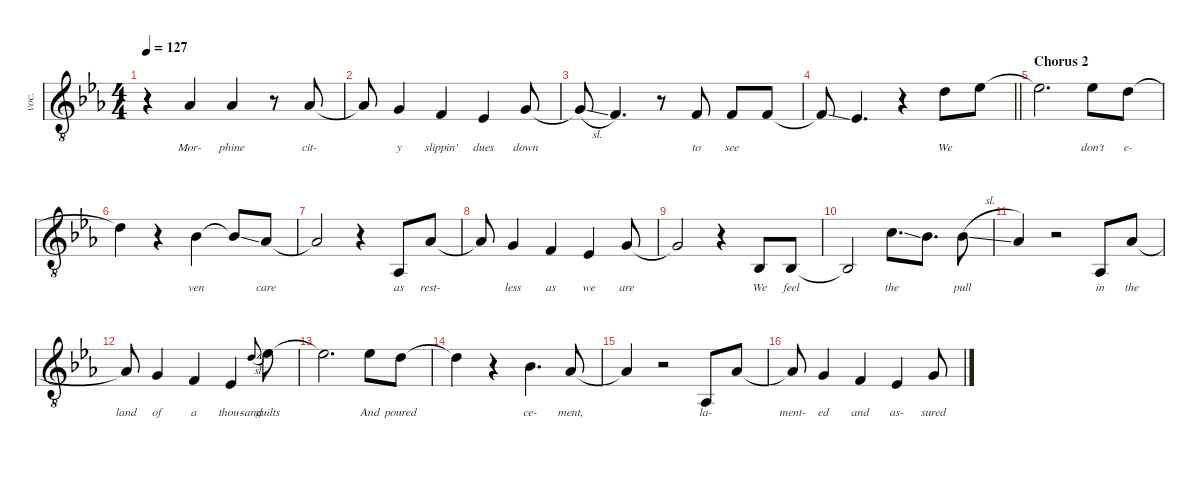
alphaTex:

\defaultSystemsLayout 4
\hideDynamics
\bracketExtendMode nobrackets
\otherSystemsTrackNameOrientation horizontal
\track ("Vox" "voc.") {defaultSystemsLayout 4 instrument altosax}
\staff {score}
\tuning (Eb4 Bb3 Gb3 Db3 Ab2 Eb2)
\ts (4 4)
\tempo 127
\clef g2
\ottava 8vb
\ks eb
r.4{dy f beam Down} 2.3{acc b}.4{lyrics (0 "Mor-") lyrics (1 "") lyrics (2 "") lyrics (3 "") lyrics (4 "") beam Up} 2.3{acc b}.4{lyrics (0 "phine") lyrics (1 "") lyrics (2 "") lyrics (3 "") lyrics (4 "") beam Up} r.8{beam Up} 2.3{acc b}.8{lyrics (0 "cit-") lyrics (1 "") lyrics (2 "") lyrics (3 "") lyrics (4 "") beam Up} |
2.3{t acc b}.8{beam Up} 1.3{acc forcenatural}.4{lyrics (0 "y") lyrics (1 "") lyrics (2 "") lyrics (3 "") lyrics (4 "") beam Up} 4.4{acc forcenatural}.4{lyrics (0 "slippin'") lyrics (1 "") lyrics (2 "") lyrics (3 "") lyrics (4 "") beam Up} 2.4{acc b}.4{lyrics (0 "dues") lyrics (1 "") lyrics (2 "") lyrics (3 "") lyrics (4 "") beam Up} 6.4{acc forcenatural}.8{lyrics (0 "down") lyrics (1 "") lyrics (2 "") lyrics (3 "") lyrics (4 "") beam Up} |
6.4{sl t acc forcenatural}.8{beam Up} 4.4{acc forcenatural}.4{d dy ff beam Up} r.8{beam Up} 4.4{acc forcenatural}.8{lyrics (0 "to") lyrics (1 "") lyrics (2 "") lyrics (3 "") lyrics (4 "") dy f beam Up} 4.4{acc forcenatural}.8{lyrics (0 "see") lyrics (1 "") lyrics (2 "") lyrics (3 "") lyrics (4 "") beam Up} 4.4{acc forcenatural}.8{beam Up} |
\barLineRight lightlight
4.4{ss t acc forcenatural}.8{beam Up} 2.4{acc b}.4{d dy ff beam Up} r.4{beam Up} 4.2{acc forcenatural}.8{lyrics (0 "We") lyrics (1 "") lyrics (2 "") lyrics (3 "") lyrics (4 "") dy f beam Down} 5.2{acc b}.8{beam Down} |
\section ("" "Chorus 2")
5.2{t acc b}.2{d beam Down} 5.2{acc b}.8{lyrics (0 "don't") lyrics (1 "") lyrics (2 "") lyrics (3 "") lyrics (4 "") beam Down} 4.2{acc forcenatural}.8{lyrics (0 "e-") lyrics (1 "") lyrics (2 "") lyrics (3 "") lyrics (4 "") beam Down} |
4.2{t acc forcenatural}.4{beam Down} r.4{beam Down} 4.3{acc b}.4{lyrics (0 "ven") lyrics (1 "") lyrics (2 "") lyrics (3 "") lyrics (4 "") beam Down} 4.3{ss t acc b}.8{beam Up} 2.3{acc b}.8{lyrics (0 "care") lyrics (1 "") lyrics (2 "") lyrics (3 "") lyrics (4 "") dy ff beam Up} |
2.3{t acc b}.2{dy f beam Up} r.4{beam Up} 0.5{acc b}.8{lyrics (0 "as") lyrics (1 "") lyrics (2 "") lyrics (3 "") lyrics (4 "") beam Up} 2.3{acc b}.8{lyrics (0 "rest-") lyrics (1 "") lyrics (2 "") lyrics (3 "") lyrics (4 "") beam Up} |
2.3{t acc b}.8{beam Up} 1.3{acc forcenatural}.4{lyrics (0 "less") lyrics (1 "") lyrics (2 "") lyrics (3 "") lyrics (4 "") beam Up} 4.4{acc forcenatural}.4{lyrics (0 "as") lyrics (1 "") lyrics (2 "") lyrics (3 "") lyrics (4 "") beam Up} 2.4{acc b}.4{lyrics (0 "we") lyrics (1 "") lyrics (2 "") lyrics (3 "") lyrics (4 "") beam Up} 6.4{acc forcenatural}.8{lyrics (0 "are") lyrics (1 "") lyrics (2 "") lyrics (3 "") lyrics (4 "") beam Up} |
6.4{t acc forcenatural}.2{beam Up} r.4{beam Up} 2.5{acc b}.8{lyrics (0 "We") lyrics (1 "") lyrics (2 "") lyrics (3 "") lyrics (4 "") dy ff beam Up} 2.5{acc b}.8{lyrics (0 "feel") lyrics (1 "") lyrics (2 "") lyrics (3 "") lyrics (4 "") beam Up} |
2.5{t acc b}.2{dy f beam Up} 6.3{ss acc forcenatural}.8{d lyrics (0 "the") lyrics (1 "") lyrics (2 "") lyrics (3 "") lyrics (4 "") beam Down} 4.3{acc b}.8{d dy mf beam Down} 4.3{sl acc b}.8{lyrics (0 "pull") lyrics (1 "") lyrics (2 "") lyrics (3 "") lyrics (4 "") dy f beam Down} |
2.3{acc b}.4{beam Up} r.2{beam Up} 0.5{acc b}.8{lyrics (0 "in") lyrics (1 "") lyrics (2 "") lyrics (3 "") lyrics (4 "") beam Up} 2.3{acc b}.8{lyrics (0 "the") lyrics (1 "") lyrics (2 "") lyrics (3 "") lyrics (4 "") beam Up} |
2.3{t acc b}.8{lyrics (0 "land") lyrics (1 "") lyrics (2 "") lyrics (3 "") lyrics (4 "") beam Up} 1.3{acc forcenatural}.4{lyrics (0 "of") lyrics (1 "") lyrics (2 "") lyrics (3 "") lyrics (4 "") beam Up} 4.4{acc forcenatural}.4{lyrics (0 "a") lyrics (1 "") lyrics (2 "") lyrics (3 "") lyrics (4 "") beam Up} 2.4{acc b}.4{lyrics (0 "thou-") lyrics (1 "") lyrics (2 "") lyrics (3 "") lyrics (4 "") beam Up} 4.2{sl acc forcenatural}.8{lyrics (0 "sand") lyrics (1 "") lyrics (2 "") lyrics (3 "") lyrics (4 "") gr onbeat dy mf beam Up} 5.2{acc b}.8{lyrics (0 "guilts") lyrics (1 "") lyrics (2 "") lyrics (3 "") lyrics (4 "") dy f beam Down} |
5.2{t acc b}.2{d beam Down} 5.2{acc b}.8{lyrics (0 "And") lyrics (1 "") lyrics (2 "") lyrics (3 "") lyrics (4 "") beam Down} 4.2{acc forcenatural}.8{lyrics (0 "poured") lyrics (1 "") lyrics (2 "") lyrics (3 "") lyrics (4 "") beam Down} |
4.2{t acc forcenatural}.4{beam Down} r.4{beam Down} 4.3{acc b}.4{d lyrics (0 "ce-") lyrics (1 "") lyrics (2 "") lyrics (3 "") lyrics (4 "") beam Down} 2.3{acc b}.8{lyrics (0 "ment,") lyrics (1 "") lyrics (2 "") lyrics (3 "") lyrics (4 "") beam Up} |
2.3{t acc b}.4{beam Up} r.2{beam Up} 0.5{acc b}.8{lyrics (0 "la-") lyrics (1 "") lyrics (2 "") lyrics (3 "") lyrics (4 "") beam Up} 2.3{acc b}.8{beam Up} |
2.3{t acc b}.8{lyrics (0 "ment-") lyrics (1 "") lyrics (2 "") lyrics (3 "") lyrics (4 "") beam Up} 1.3{acc forcenatural}.4{lyrics (0 "ed") lyrics (1 "") lyrics (2 "") lyrics (3 "") lyrics (4 "") beam Up} 4.4{acc forcenatural}.4{lyrics (0 "and") lyrics (1 "") lyrics (2 "") lyrics (3 "") lyrics (4 "") beam Up} 2.4{acc b}.4{lyrics (0 "as-") lyrics (1 "") lyrics (2 "") lyrics (3 "") lyrics (4 "") beam Up} 6.4{acc forcenatural}.8{lyrics (0 "sured") lyrics (1 "") lyrics (2 "") lyrics (3 "") lyrics (4 "") beam Up}
